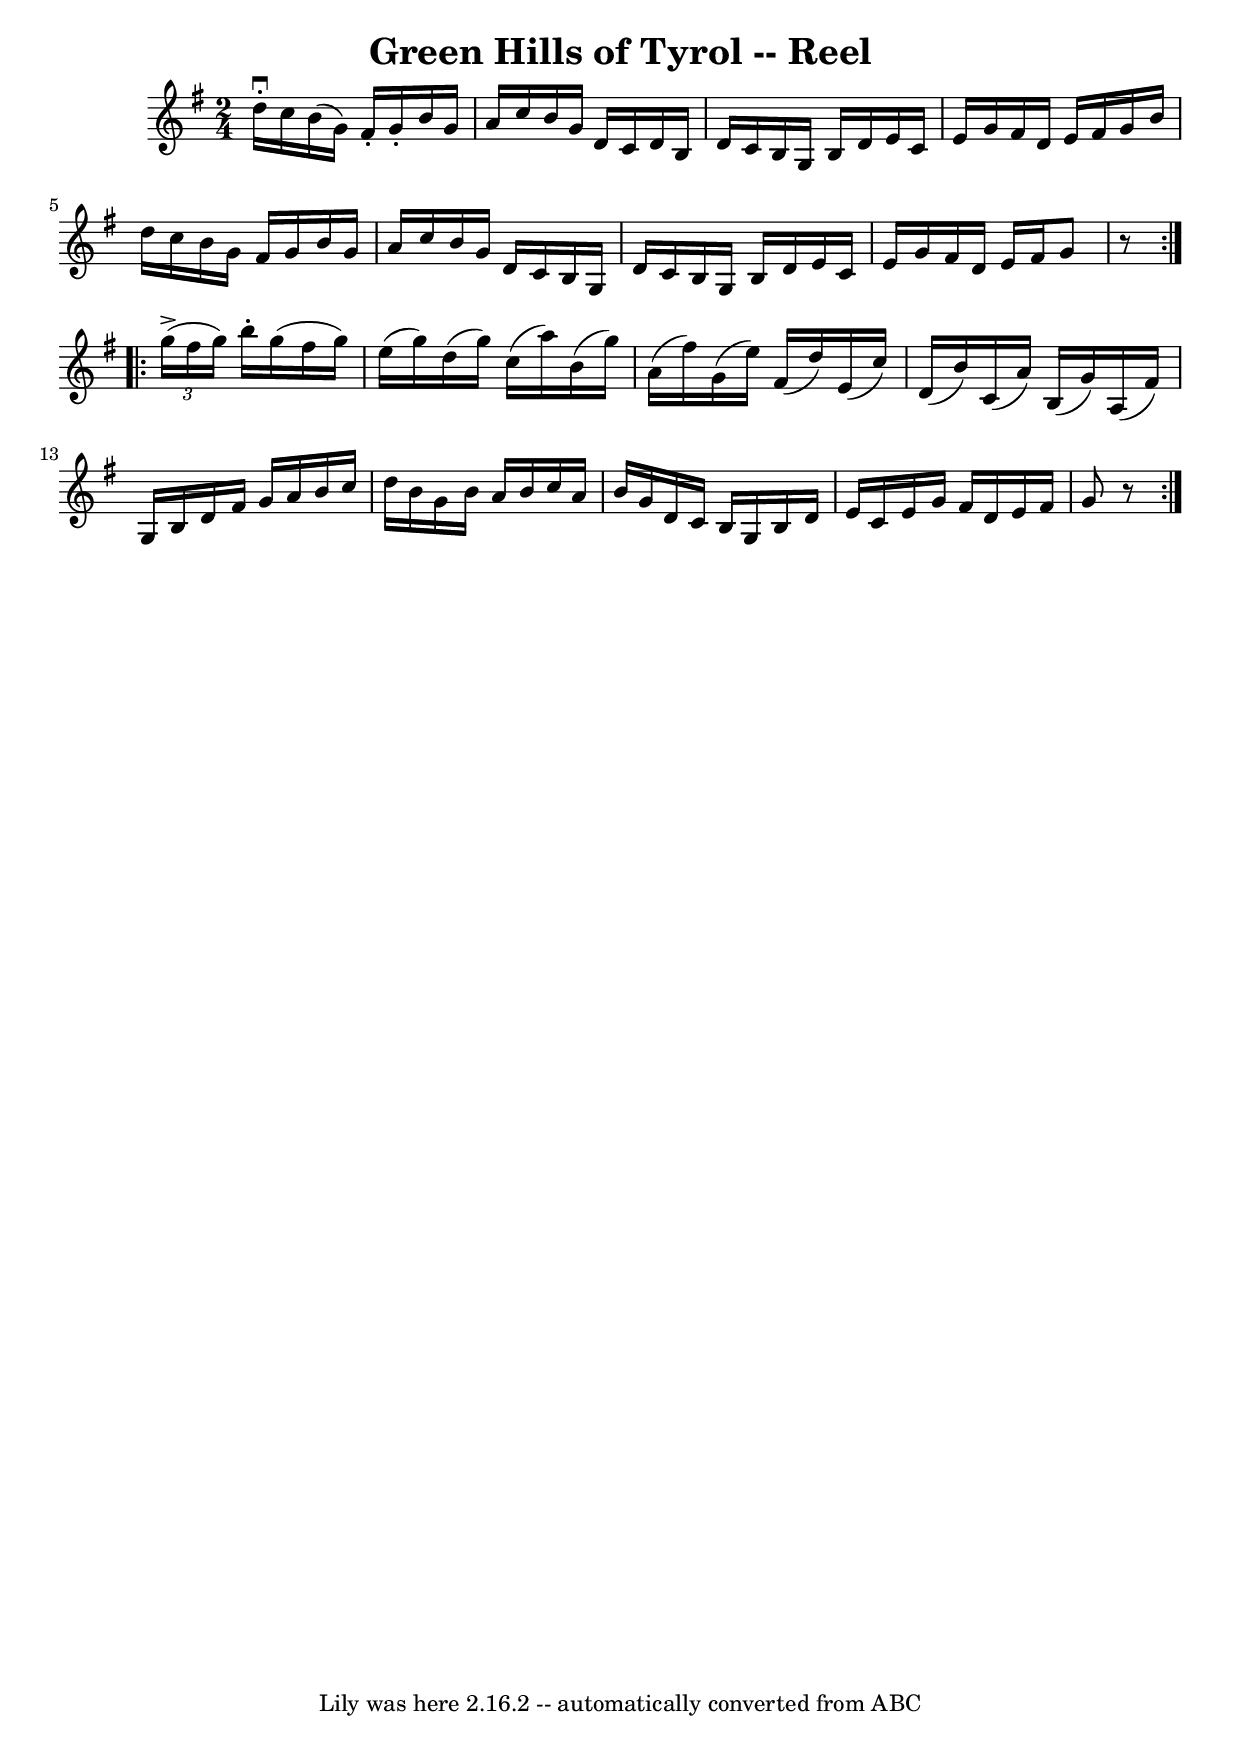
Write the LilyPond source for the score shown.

\version "2.16.2"
\include "Mammoth.ily"
\header {
  %% book = "Ryan's Mammoth Collection"
  crossRefNumber = "1"
  footnotes = ""
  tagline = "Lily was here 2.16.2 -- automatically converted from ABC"
  title = "Green Hills of Tyrol -- Reel"

}
voicedefault =  {



  \repeat volta 2 {

    \time 2/4 
    \key g \major d''16^\downbow-. c''16  |
    b'16 (g'16 
    ) fis'16 -. g'16 -. b'16 g'16 a'16 c''16    |
    b'16    
    g'16 d'16 c'16 d'16 b16 d'16 c'16    |
    b16 g16    
    b16 d'16 e'16 c'16 e'16 g'16    |
    fis'16 d'16    
    e'16 fis'16 g'16 b'16 d''16 c''16    |
    b'16 g'16   
    fis'16 g'16 b'16 g'16 a'16 c''16    |
    b'16 g'16    
    d'16 c'16 b16 g16 d'16 c'16    |
    b16 g16 b16    
    d'16 e'16 c'16 e'16 g'16    |
    fis'16 d'16 e'16    
    fis'16 g'8    r8 
  } 
  \repeat volta 2 {
    \times 2/3 { g''16^\accent(
		 fis''16 g''16) 
	       } |
    b''16 -. g''16 (fis''16 g''16)   
    e''16 (g''16) d''16 (g''16) |
    c''16 (a''16) b'16 
    (g''16) a'16 (fis''16) g'16 (e''16) |
    fis'16 (
    d''16) e'16 (c''16) d'16 (b'16) c'16 (a'16) |
    
    b16 (g'16) a16 (fis'16) g16 b16 d'16 fis'16  
    |
    g'16 a'16 b'16 c''16 d''16 b'16 g'16 b'16    
    |
    a'16 b'16 c''16 a'16 b'16 g'16 d'16 c'16    
    |
    b16 g16 b16 d'16 e'16 c'16 e'16 g'16    
    |
    fis'16 d'16 e'16 fis'16 g'8    r8   
  }   

}

\score{
  <<

    \context Staff="default"
    {
      \voicedefault 
      
    }

  >>
  \layout {
    
  }
  \midi {
  }

}
